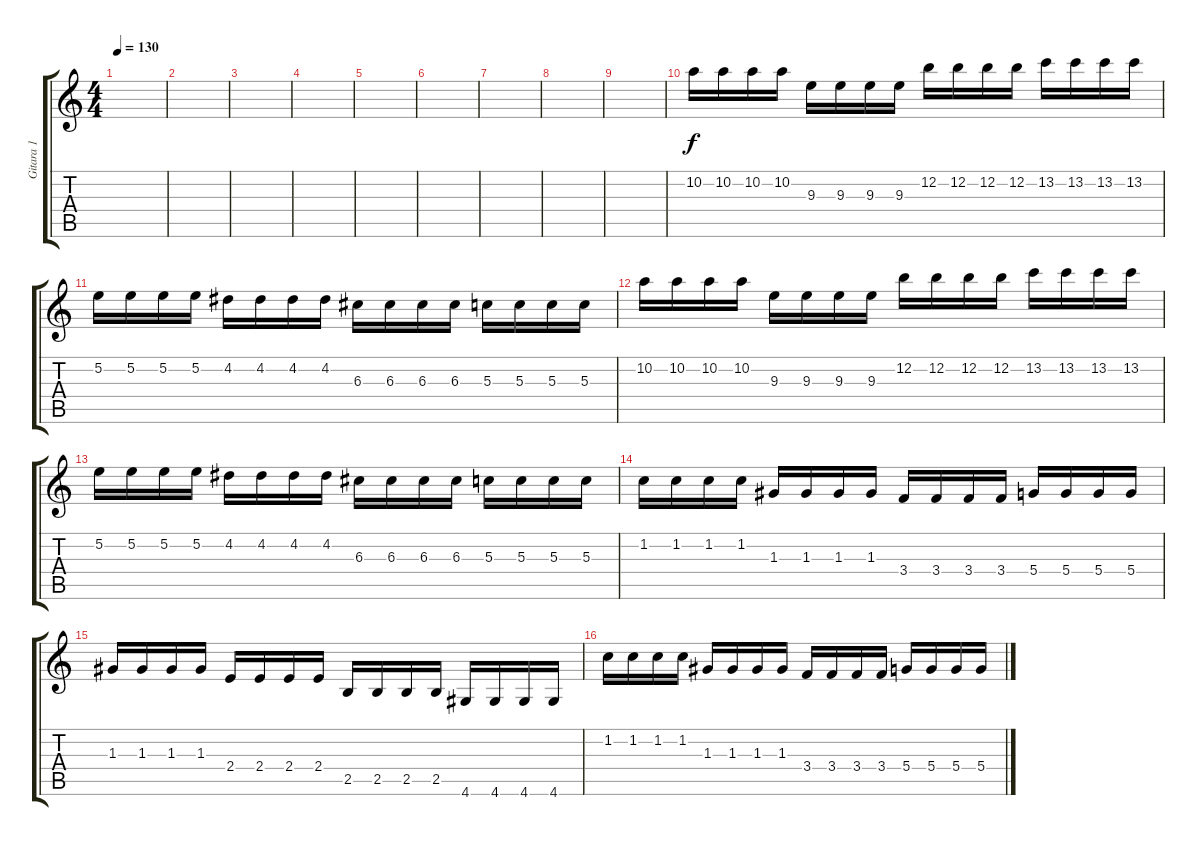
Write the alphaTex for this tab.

\track ("Gitara 1" "Gitara 1") {instrument overdrivenguitar}
\staff {score tabs}
\tuning (E4 B3 G3 D3 A2 E2) {hide}
\ts (4 4)
\tempo 130
\clef g2
\ks c
|
|
|
|
|
|
|
|
|
10.2.16 10.2.16 10.2.16 10.2.16 9.3.16 9.3.16 9.3.16 9.3.16 12.2.16 12.2.16 12.2.16 12.2.16 13.2.16 13.2.16 13.2.16 13.2.16 |
5.2.16 5.2.16 5.2.16 5.2.16 4.2.16 4.2.16 4.2.16 4.2.16 6.3.16 6.3.16 6.3.16 6.3.16 5.3.16 5.3.16 5.3.16 5.3.16 |
10.2.16 10.2.16 10.2.16 10.2.16 9.3.16 9.3.16 9.3.16 9.3.16 12.2.16 12.2.16 12.2.16 12.2.16 13.2.16 13.2.16 13.2.16 13.2.16 |
5.2.16 5.2.16 5.2.16 5.2.16 4.2.16 4.2.16 4.2.16 4.2.16 6.3.16 6.3.16 6.3.16 6.3.16 5.3.16 5.3.16 5.3.16 5.3.16 |
1.2.16 1.2.16 1.2.16 1.2.16 1.3.16 1.3.16 1.3.16 1.3.16 3.4.16 3.4.16 3.4.16 3.4.16 5.4.16 5.4.16 5.4.16 5.4.16 |
1.3.16 1.3.16 1.3.16 1.3.16 2.4.16 2.4.16 2.4.16 2.4.16 2.5.16 2.5.16 2.5.16 2.5.16 4.6.16 4.6.16 4.6.16 4.6.16 |
1.2.16 1.2.16 1.2.16 1.2.16 1.3.16 1.3.16 1.3.16 1.3.16 3.4.16 3.4.16 3.4.16 3.4.16 5.4.16 5.4.16 5.4.16 5.4.16
